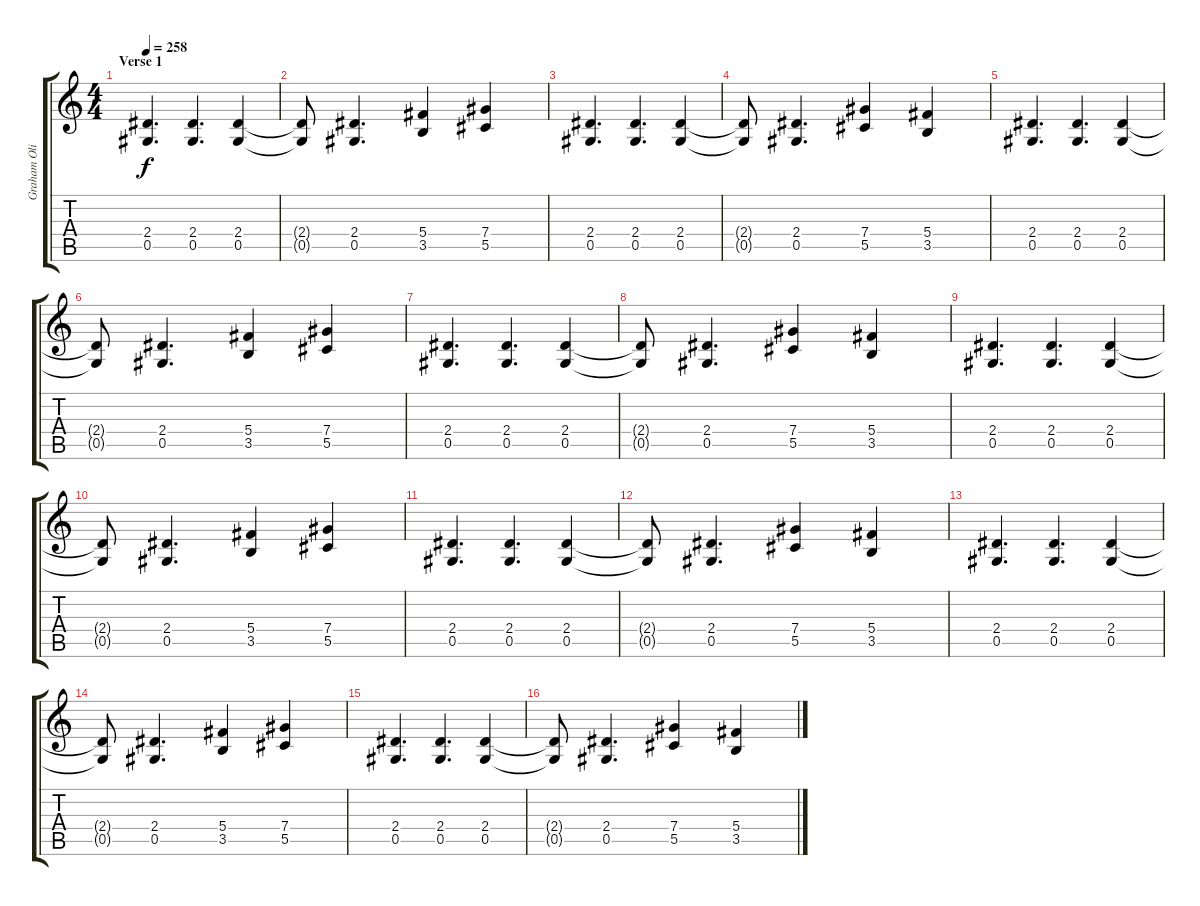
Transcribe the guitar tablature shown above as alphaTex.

\track ("Graham Oliver" "Graham Oli") {instrument overdrivenguitar}
\staff {score tabs}
\tuning (Eb4 Bb3 Gb3 Db3 Ab2 Eb2) {hide}
\ts (4 4)
\section ("" "Verse 1")
\tempo 258
\clef g2
\ks c
(2.4 0.5).4{d dy f} (2.4 0.5).4{d} (2.4 0.5).4 |
(2.4{t} 0.5{t}).8 (2.4 0.5).4{d} (5.4 3.5).4 (7.4 5.5).4 |
(2.4 0.5).4{d} (2.4 0.5).4{d} (2.4 0.5).4 |
(2.4{t} 0.5{t}).8 (2.4 0.5).4{d} (7.4 5.5).4 (5.4 3.5).4 |
(2.4 0.5).4{d} (2.4 0.5).4{d} (2.4 0.5).4 |
(2.4{t} 0.5{t}).8 (2.4 0.5).4{d} (5.4 3.5).4 (7.4 5.5).4 |
(2.4 0.5).4{d} (2.4 0.5).4{d} (2.4 0.5).4 |
(2.4{t} 0.5{t}).8 (2.4 0.5).4{d} (7.4 5.5).4 (5.4 3.5).4 |
(2.4 0.5).4{d} (2.4 0.5).4{d} (2.4 0.5).4 |
(2.4{t} 0.5{t}).8 (2.4 0.5).4{d} (5.4 3.5).4 (7.4 5.5).4 |
(2.4 0.5).4{d} (2.4 0.5).4{d} (2.4 0.5).4 |
(2.4{t} 0.5{t}).8 (2.4 0.5).4{d} (7.4 5.5).4 (5.4 3.5).4 |
(2.4 0.5).4{d} (2.4 0.5).4{d} (2.4 0.5).4 |
(2.4{t} 0.5{t}).8 (2.4 0.5).4{d} (5.4 3.5).4 (7.4 5.5).4 |
(2.4 0.5).4{d} (2.4 0.5).4{d} (2.4 0.5).4 |
(2.4{t} 0.5{t}).8 (2.4 0.5).4{d} (7.4 5.5).4 (5.4 3.5).4
